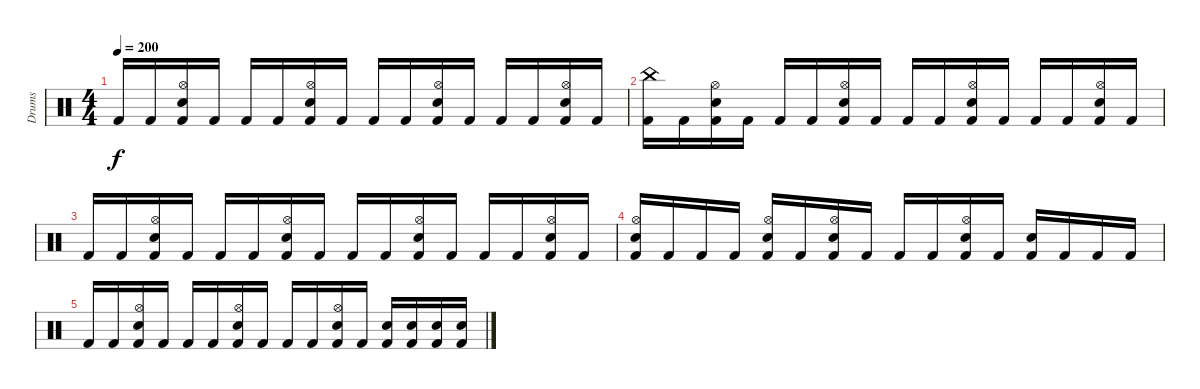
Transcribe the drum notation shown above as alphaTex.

\track ("Drums" "Drums") {instrument percussion}
\staff {score}
\articulation defaults
\ts (4 4)
\tempo 200
\clef neutral
\ks c "Kick (hit) 2".16{dy f} "Kick (hit) 2".16
("Hi-Hat (open)" "Electric Snare (hit)" "Kick (hit) 2").16 "Kick (hit) 2".16 "Kick (hit) 2".16 "Kick (hit) 2".16 ("Hi-Hat (open)" "Electric Snare (hit)" "Kick (hit) 2").16 "Kick (hit) 2".16 "Kick (hit) 2".16 "Kick (hit) 2".16 ("Hi-Hat (open)" "Electric Snare (hit)" "Kick (hit) 2").16 "Kick (hit) 2".16 "Kick (hit) 2".16 "Kick (hit) 2".16 ("Hi-Hat (open)" "Electric Snare (hit)" "Kick (hit) 2").16 "Kick (hit) 2".16 |
("China (hit)" "Kick (hit) 2").16 "Kick (hit) 2".16 ("Hi-Hat (open)" "Electric Snare (hit)" "Kick (hit) 2").16 "Kick (hit) 2".16 "Kick (hit) 2".16 "Kick (hit) 2".16 ("Hi-Hat (open)" "Electric Snare (hit)" "Kick (hit) 2").16 "Kick (hit) 2".16 "Kick (hit) 2".16 "Kick (hit) 2".16 ("Hi-Hat (open)" "Electric Snare (hit)" "Kick (hit) 2").16 "Kick (hit) 2".16 "Kick (hit) 2".16 "Kick (hit) 2".16 ("Hi-Hat (open)" "Electric Snare (hit)" "Kick (hit) 2").16 "Kick (hit) 2".16 |
"Kick (hit) 2".16 "Kick (hit) 2".16 ("Hi-Hat (open)" "Electric Snare (hit)" "Kick (hit) 2").16 "Kick (hit) 2".16 "Kick (hit) 2".16 "Kick (hit) 2".16 ("Hi-Hat (open)" "Electric Snare (hit)" "Kick (hit) 2").16 "Kick (hit) 2".16 "Kick (hit) 2".16 "Kick (hit) 2".16 ("Hi-Hat (open)" "Electric Snare (hit)" "Kick (hit) 2").16 "Kick (hit) 2".16 "Kick (hit) 2".16 "Kick (hit) 2".16 ("Hi-Hat (open)" "Electric Snare (hit)" "Kick (hit) 2").16 "Kick (hit) 2".16 |
("Hi-Hat (open)" "Electric Snare (hit)" "Kick (hit) 2").16 "Kick (hit) 2".16 "Kick (hit) 2".16 "Kick (hit) 2".16 ("Hi-Hat (open)" "Electric Snare (hit)" "Kick (hit) 2").16 "Kick (hit) 2".16 ("Hi-Hat (open)" "Electric Snare (hit)" "Kick (hit) 2").16 "Kick (hit) 2".16 "Kick (hit) 2".16 "Kick (hit) 2".16 ("Hi-Hat (open)" "Electric Snare (hit)" "Kick (hit) 2").16 "Kick (hit) 2".16 ("Electric Snare (hit)" "Kick (hit) 2").16 "Kick (hit) 2".16 "Kick (hit) 2".16 "Kick (hit) 2".16 |
"Kick (hit) 2".16 "Kick (hit) 2".16 ("Hi-Hat (open)" "Electric Snare (hit)" "Kick (hit) 2").16 "Kick (hit) 2".16 "Kick (hit) 2".16 "Kick (hit) 2".16 ("Hi-Hat (open)" "Electric Snare (hit)" "Kick (hit) 2").16 "Kick (hit) 2".16 "Kick (hit) 2".16 "Kick (hit) 2".16 ("Hi-Hat (open)" "Electric Snare (hit)" "Kick (hit) 2").16 "Kick (hit) 2".16 ("Electric Snare (hit)" "Kick (hit) 2").16 ("Electric Snare (hit)" "Kick (hit) 2").16 ("Electric Snare (hit)" "Kick (hit) 2").16 ("Electric Snare (hit)" "Kick (hit) 2").16
